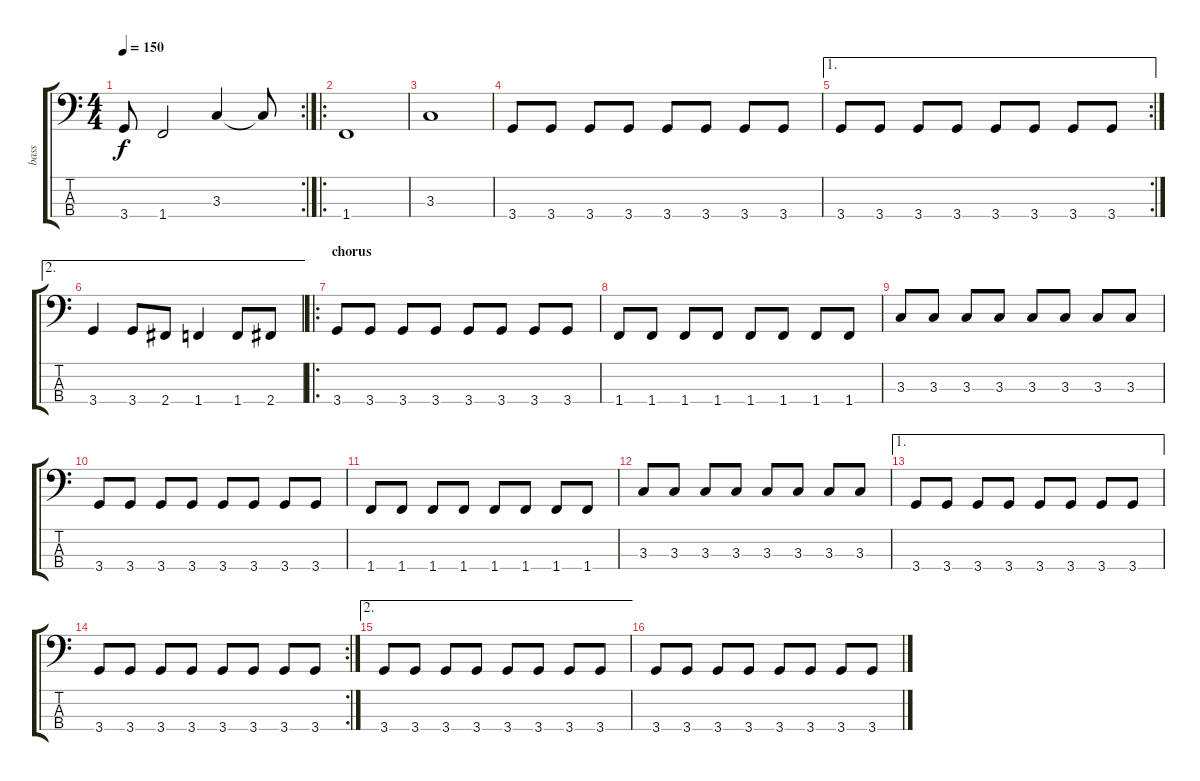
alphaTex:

\track ("bass" "bass") {instrument electricbasspick}
\staff {score tabs}
\tuning (G2 D2 A1 E1) {hide}
\rc 2
\ts (4 4)
\tempo 150
\clef f4
\ks c
3.4.8{dy f} 1.4.2 3.3.4 3.3{t}.8 |
\ro
1.4.1 |
3.3.1 |
3.4.8 3.4.8 3.4.8 3.4.8 3.4.8 3.4.8 3.4.8 3.4.8 |
\ae 1
\rc 2
3.4.8 3.4.8 3.4.8 3.4.8 3.4.8 3.4.8 3.4.8 3.4.8 |
\ae 2
3.4.4 3.4.8 2.4.8 1.4.4 1.4.8 2.4.8 |
\ro
\section ("" "chorus")
3.4.8 3.4.8 3.4.8 3.4.8 3.4.8 3.4.8 3.4.8 3.4.8 |
1.4.8 1.4.8 1.4.8 1.4.8 1.4.8 1.4.8 1.4.8 1.4.8 |
3.3.8 3.3.8 3.3.8 3.3.8 3.3.8 3.3.8 3.3.8 3.3.8 |
3.4.8 3.4.8 3.4.8 3.4.8 3.4.8 3.4.8 3.4.8 3.4.8 |
1.4.8 1.4.8 1.4.8 1.4.8 1.4.8 1.4.8 1.4.8 1.4.8 |
3.3.8 3.3.8 3.3.8 3.3.8 3.3.8 3.3.8 3.3.8 3.3.8 |
\ae 1
3.4.8 3.4.8 3.4.8 3.4.8 3.4.8 3.4.8 3.4.8 3.4.8 |
\rc 2
3.4.8 3.4.8 3.4.8 3.4.8 3.4.8 3.4.8 3.4.8 3.4.8 |
\ae 2
3.4.8 3.4.8 3.4.8 3.4.8 3.4.8 3.4.8 3.4.8 3.4.8 |
3.4.8 3.4.8 3.4.8 3.4.8 3.4.8 3.4.8 3.4.8 3.4.8
